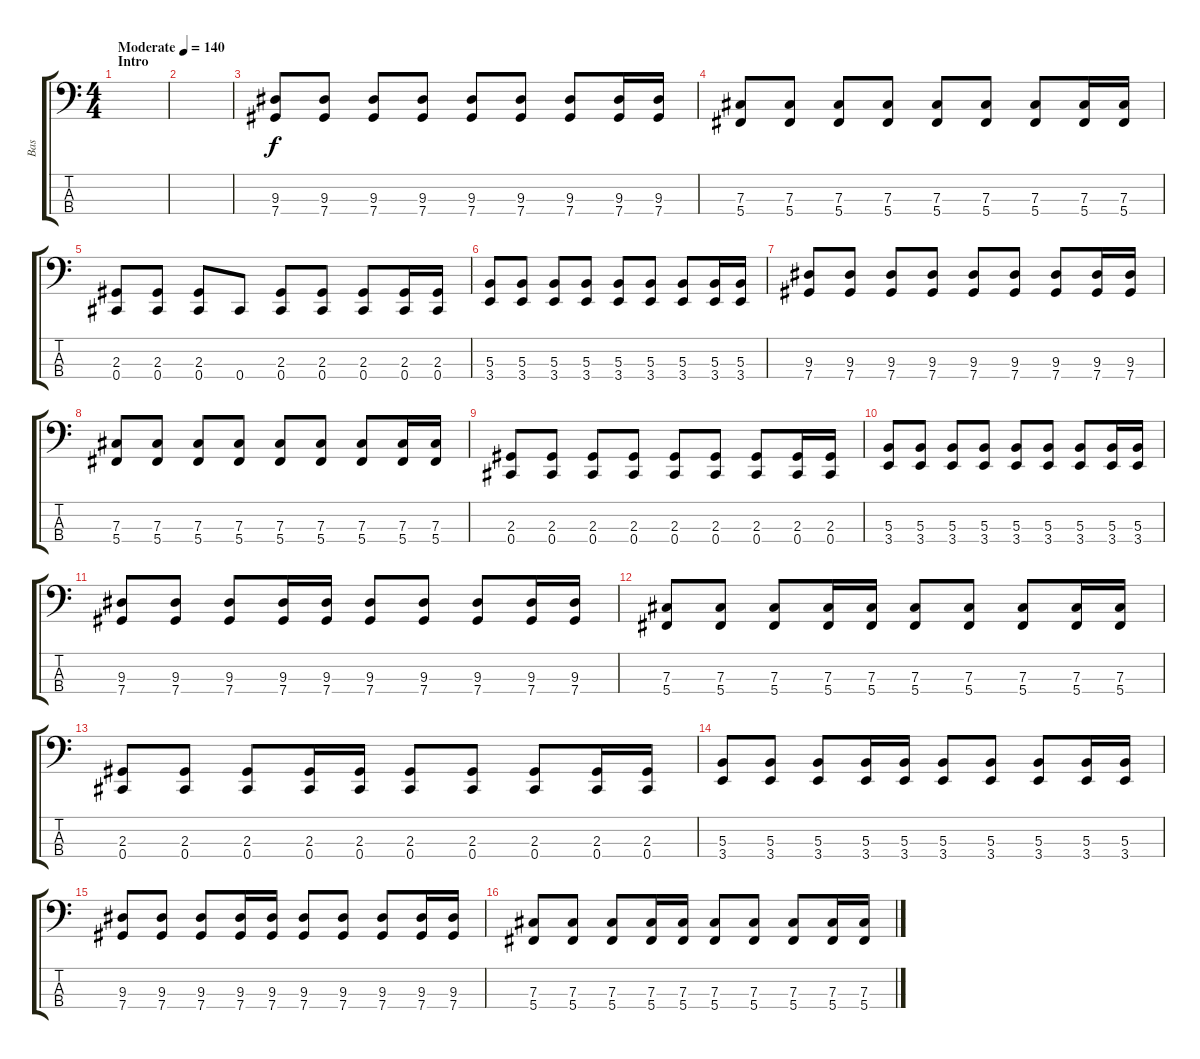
\track ("Bas" "Bas") {instrument electricbasspick}
\staff {score tabs}
\tuning (E2 B1 Gb1 Db1) {hide}
\ts (4 4)
\section ("" "Intro")
\tempo (140 "Moderate")
\clef f4
\ks c
|
|
(9.3 7.4).8 (9.3 7.4).8 (9.3 7.4).8 (9.3 7.4).8 (9.3 7.4).8 (9.3 7.4).8 (9.3 7.4).8 (9.3 7.4).16 (9.3 7.4).16 |
(7.3 5.4).8 (7.3 5.4).8 (7.3 5.4).8 (7.3 5.4).8 (7.3 5.4).8 (7.3 5.4).8 (7.3 5.4).8 (7.3 5.4).16 (7.3 5.4).16 |
(2.3 0.4).8 (2.3 0.4).8 (2.3 0.4).8 0.4.8 (2.3 0.4).8 (2.3 0.4).8 (2.3 0.4).8 (2.3 0.4).16 (2.3 0.4).16 |
(5.3 3.4).8 (5.3 3.4).8 (5.3 3.4).8 (5.3 3.4).8 (5.3 3.4).8 (5.3 3.4).8 (5.3 3.4).8 (5.3 3.4).16 (5.3 3.4).16 |
(9.3 7.4).8 (9.3 7.4).8 (9.3 7.4).8 (9.3 7.4).8 (9.3 7.4).8 (9.3 7.4).8 (9.3 7.4).8 (9.3 7.4).16 (9.3 7.4).16 |
(7.3 5.4).8 (7.3 5.4).8 (7.3 5.4).8 (7.3 5.4).8 (7.3 5.4).8 (7.3 5.4).8 (7.3 5.4).8 (7.3 5.4).16 (7.3 5.4).16 |
(2.3 0.4).8 (2.3 0.4).8 (2.3 0.4).8 (2.3 0.4).8 (2.3 0.4).8 (2.3 0.4).8 (2.3 0.4).8 (2.3 0.4).16 (2.3 0.4).16 |
(5.3 3.4).8 (5.3 3.4).8 (5.3 3.4).8 (5.3 3.4).8 (5.3 3.4).8 (5.3 3.4).8 (5.3 3.4).8 (5.3 3.4).16 (5.3 3.4).16 |
(9.3 7.4).8 (9.3 7.4).8 (9.3 7.4).8 (9.3 7.4).16 (9.3 7.4).16 (9.3 7.4).8 (9.3 7.4).8 (9.3 7.4).8 (9.3 7.4).16 (9.3 7.4).16 |
(7.3 5.4).8 (7.3 5.4).8 (7.3 5.4).8 (7.3 5.4).16 (7.3 5.4).16 (7.3 5.4).8 (7.3 5.4).8 (7.3 5.4).8 (7.3 5.4).16 (7.3 5.4).16 |
(2.3 0.4).8 (2.3 0.4).8 (2.3 0.4).8 (2.3 0.4).16 (2.3 0.4).16 (2.3 0.4).8 (2.3 0.4).8 (2.3 0.4).8 (2.3 0.4).16 (2.3 0.4).16 |
(5.3 3.4).8 (5.3 3.4).8 (5.3 3.4).8 (5.3 3.4).16 (5.3 3.4).16 (5.3 3.4).8 (5.3 3.4).8 (5.3 3.4).8 (5.3 3.4).16 (5.3 3.4).16 |
(9.3 7.4).8 (9.3 7.4).8 (9.3 7.4).8 (9.3 7.4).16 (9.3 7.4).16 (9.3 7.4).8 (9.3 7.4).8 (9.3 7.4).8 (9.3 7.4).16 (9.3 7.4).16 |
(7.3 5.4).8 (7.3 5.4).8 (7.3 5.4).8 (7.3 5.4).16 (7.3 5.4).16 (7.3 5.4).8 (7.3 5.4).8 (7.3 5.4).8 (7.3 5.4).16 (7.3 5.4).16
